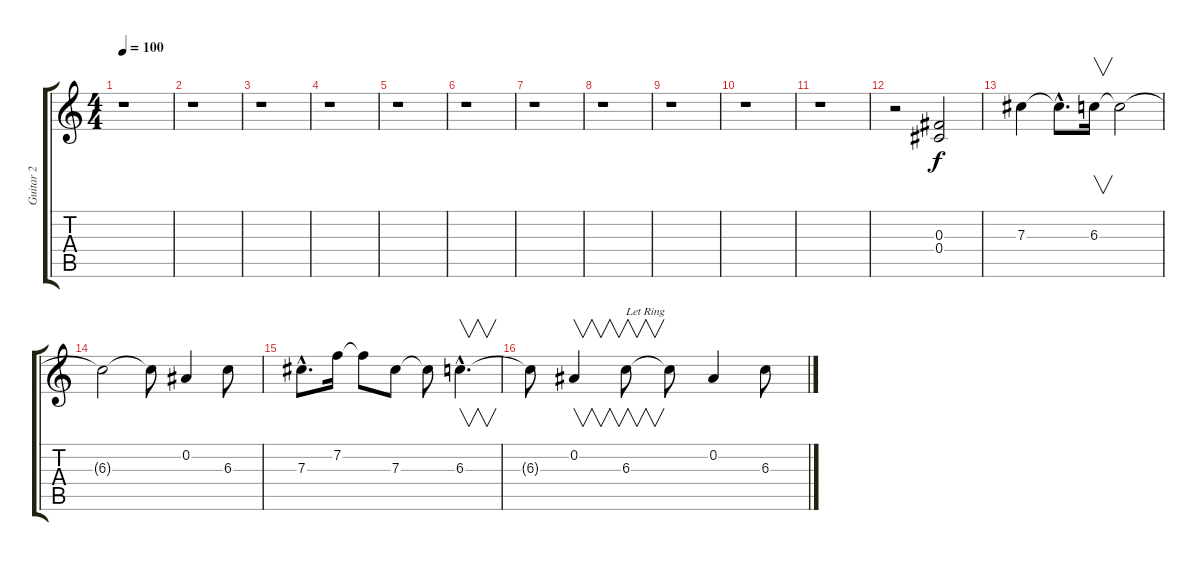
\track ("Guitar 2" "Guitar 2") {instrument overdrivenguitar}
\staff {score tabs}
\tuning (Eb4 Bb3 Gb3 Db3 Ab2 Eb2) {hide}
\ts (4 4)
\tempo 100
\clef g2
\ks c
r.1{dy f} |
r.1 |
r.1 |
r.1 |
r.1 |
r.1 |
r.1 |
r.1 |
r.1 |
r.1 |
r.1 |
r.2 (0.3 0.4).2 |
7.3.4 7.3{hac t}.8{d} 6.3.16{v} 6.3{t}.2 |
6.3{t}.2 6.3{t}.8 0.2.4 6.3.8 |
7.3{hac}.8{d} 7.2.16 7.2{t}.8 7.3.8 7.3{t}.8 6.3{hac}.4{v d} |
6.3{t}.8 0.2.4{v} 6.3.8{v txt "Let Ring"} 6.3{t}.8 0.2.4 6.3.8
